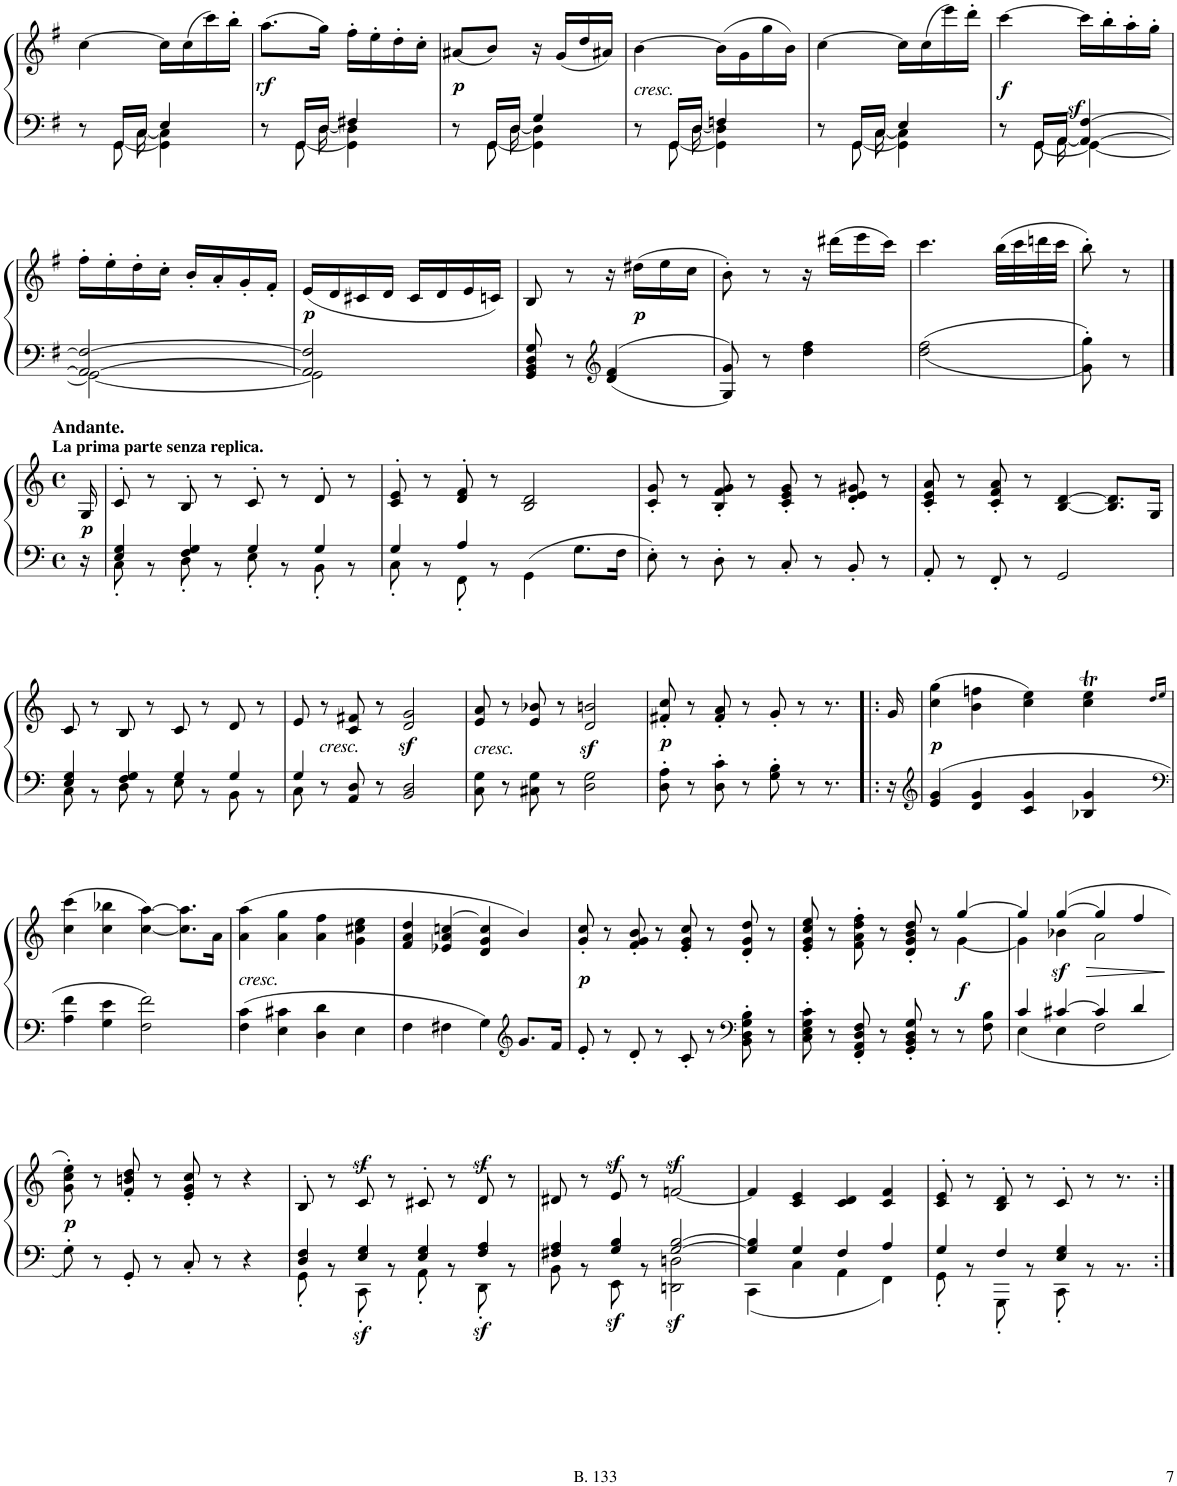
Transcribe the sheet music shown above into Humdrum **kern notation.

**kern	**kern	**dynam
*part1	*part1	*part1
*staff2	*staff1	*staff1/2
*I"Piano	*	*
*I'Pno.	*	*
!!LO:PB:g=z
*clefF4	*clefG2	*
*k[f#]	*k[f#]	*
*M2/4	*M2/4	*
=190	=190	=190
*^	*	*
*	*^	*	*
8r	8ryy	8.ryy	[4cc\	.
16GG/LL	[8GG\	.	.	.
16C/JJ	.	[16C\	.	.
4E/	4GG\] 4C\]	4ryy	16cc\LL]	.
.	.	.	(16cc\	.
.	.	.	16ccc\)	.
.	.	.	16bb'\JJ	.
=191	=191	=191	=191	=191
!	!	!	!	!LO:DY:b
8r	8ryy	8.ryy	(8.aa\L	rf
16GG/LL	[8GG\	.	.	.
16D/JJ	.	[16D\	16gg\Jk)	.
4F#X/	4GG\] 4D\]	4ryy	16ff#'\LL	.
.	.	.	16ee'\	.
.	.	.	16dd'\	.
.	.	.	16cc'\JJ	.
=192	=192	=192	=192	=192
!	!	!	!	!LO:DY:b
8r	8ryy	8.ryy	(8a#X/L	p
16GG/LL	[8GG\	.	8b/J)	.
16D/JJ	.	[16D\	.	.
4G/	4GG\] 4D\]	4ryy	16r	.
.	.	.	(16g/LL	.
.	.	.	16dd/	.
.	.	.	16a#X/JJ)	.
=193	=193	=193	=193	=193
!	!	!	!LO:TX:b:i:t=cresc.	!
8r	8ryy	8.ryy	[4b\	.
16GG/LL	[8GG\	.	.	.
16D/JJ	.	[16D\	.	.
4Fn/	4GG\] 4D\]	4ryy	(16b\LL]	.
.	.	.	16g\	.
.	.	.	16gg\	.
.	.	.	16b\JJ)	.
=194	=194	=194	=194	=194
8r	8ryy	8.ryy	[4cc\	.
16GG/LL	[8GG\	.	.	.
16C/JJ	.	[16C\	.	.
4E/	4GG\] 4C\]	4ryy	16cc\LL]	.
.	.	.	(16cc\	.
.	.	.	16eee\)	.
.	.	.	16ddd'\JJ	.
=195	=195	=195	=195	=195
!	!	!	!	!LO:DY:b
8r	8ryy	8.ryy	[4ccc\	f
16GG/LL	[8GG\	.	.	.
16AA/JJ	.	[16AA\	.	.
!	!	!	!	!LO:DY:b=2
4AA/_ [4F#/	4GG\_	4ryy	16ccc\LL]	sf
.	.	.	16bb'\	.
.	.	.	16aa'\	.
.	.	.	16gg'\JJ	.
*	*v	*v	*	*
!!LO:LB:g=z
=196	=196	=196	=196
2AA/_ 2F#/_	2GG\_	16ff#'\LL	.
.	.	16ee'\	.
.	.	16dd'\	.
.	.	16cc'\JJ	.
.	.	16b'/LL	.
.	.	16a'/	.
.	.	16g'/	.
.	.	16f#'/JJ	.
=197	=197	=197	=197
!	!	!	!LO:DY:b
2AA/] 2F#/]	2GG\]	(16e/LL	p
.	.	16d/	.
.	.	16c#X/	.
.	.	16d/JJ	.
.	.	16c#/LL	.
.	.	16d/	.
.	.	16e/	.
.	.	16cn/JJ)	.
*v	*v	*	*
=198	=198	=198
8GG/ 8BB/ 8D/ 8G/	8B/	.
8r	8r	.
*clefG2	*	*
4d/ 4f#/	16r	.
!	!	!LO:DY:b
.	(16dd#X\LL	p
.	16ee\	.
.	16cc\JJ	.
=199	=199	=199
8G/ 8g/	8b'\)	.
8r	8r	.
4dd\ 4ff#\	16r	.
.	(16ddd#X\LL	.
.	16eee\	.
.	16ccc\JJ)	.
=200	=200	=200
2dd\ 2ff#\	4.ccc\	.
.	(32bb\LLL	.
.	32ccc\	.
.	32dddn\	.
.	32ccc\JJJ	.
=201	=201	=201
8g\' 8gg\'	8bb'\)	.
8r	8r	.
!!LO:LB:g=z
==1	==1	==1
*clefF4	*	*
*k[]	*k[]	*
*M4/4	*M4/4	*
*met(c)	*met(c)	*
!	!LO:TX:a:B:t=Andante.	!
!	!LO:TX:a:t=La prima parte senza replica.	!
!	!	!LO:DY:b
16r	16G/	p
=2	=2	=2
*^	*	*
8E/' 8G/'	8C'\	8c'>/	.
8ryy	8r	8r	.
8F/' 8G/'	8D'\	8B'>/	.
8ryy	8r	8r	.
8G'/	8E'\	8c'>/	.
8ryy	8r	8r	.
8G'/	8BB'\	8d'>/	.
8ryy	8r	8r	.
=3	=3	=3	=3
8G'/	8C'\	8c/'> 8e/'>	.
8ryy	8r	8r	.
8A'/	8FF'\	8d/'> 8f/'>	.
8ryy	8r	8r	.
4GG\	2ryy	2B/ 2d/	.
8.G\L	.	.	.
16F\Jk	.	.	.
*v	*v	*	*
=4	=4	=4
8E'\	8c/' 8g/'	.
8r	8r	.
8D'\	8B/' 8f/' 8g/'	.
8r	8r	.
8C'/	8c/' 8e/' 8g/'	.
8r	8r	.
8BB'/	8d/' 8e/' 8g#X/'	.
8r	8r	.
=5	=5	=5
8AA'/	8c/' 8e/' 8a/'	.
8r	8r	.
8FF'/	8c/' 8f/' 8a/'	.
8r	8r	.
2GG/	[4B/ [4d/	.
.	8.B/] 8.d/]L	.
.	16G/Jk	.
!!LO:LB:g=z
=6	=6	=6
*^	*	*
8E/ 8G/	8C\	8c/	.
8ryy	8r	8r	.
8F/ 8G/	8D\	8B/	.
8ryy	8r	8r	.
8G/	8E\	8c/	.
8ryy	8r	8r	.
8G/	8BB\	8d/	.
8ryy	8r	8r	.
=7	=7	=7	=7
8G/	8C\	8e/	.
!	!	!LO:TX:b:i:t=cresc.	!
8r	2..ryy	8r	.
8AA/ 8D/	.	8c/ 8f#X/	.
8r	.	8r	.
2BB/ 2D/	.	2d/z< 2g/z<	.
*v	*v	*	*
=8	=8	=8
!	!LO:TX:b:i:t=cresc.	!
8C\ 8G\	8e/ 8a/	.
8r	8r	.
8C#X\ 8G\	8e/ 8b-X/	.
8r	8r	.
2D\ 2G\	2d/z< 2bn/z<	.
=9	=9	=9
!	!	!LO:DY:b
8D\' 8A\'	8f#X/' 8cc/'	p
8r	8r	.
8D\' 8c\'	8f#/' 8a/'	.
8r	8r	.
8G\' 8B\'	8g'/	.
8r	8r	.
8.r	8.r	.
=10!|:	=10!|:	=10!|:
16r	16g/	.
=11	=11	=11
*clefG2	*	*
*	*^	*
!	!	!	!LO:DY:b
4e/ 4g/	(4cc\ 4gg\	2.ryy	p
4d/ 4g/	4b\ 4ffn\	.	.
4c/ 4g/	4cc\ 4ee\)	.	.
*	*	*Xbrackettup	*
4B-X/ 4g/	4cc\T 4ee\T	36ee!LLL	.
.	.	36ff!	.
.	.	36ee!	.
.	.	36ff!	.
.	.	36ee!	.
.	.	36ff!	.
.	.	36ee!	.
.	.	36dd!	.
.	.	36ee!JJJ	.
*	*v	*v	*
.	16qdd/LL	.
.	16qee/JJ	.
!!LO:LB:g=z
=12	=12	=12
*clefF4	*	*
4A\ 4f\	(4cc\ 4ccc\	.
4G\ 4e\	4cc\ 4bb-X\	.
2F\ 2f\	[4cc\ [4aa\)	.
.	8.cc\] 8.aa\]L	.
.	16a\Jk	.
=13	=13	=13
!	!LO:TX:b:i:t=cresc.	!
4F\ 4c\	(4a\ 4aa\	.
4E\ 4c#X\	4a\ 4gg\	.
4D\ 4d\	4a\ 4ff\	.
4E\	4g\ 4cc#X\ 4ee\	.
=14	=14	=14
4F\	4f/ 4a/ 4dd/	.
4F#X\	4e-X/ 4a/ [4ccn/	.
4G\	4d/ 4g/ 4cc/]	.
*clefG2	*	*
8.g/L	4b/)	.
16f/Jk	.	.
=15	=15	=15
!	!	!LO:DY:b
8e'/	8g/' 8cc/'	p
8r	8r	.
8d'/	8f/' 8g/' 8b/'	.
8r	8r	.
8c'/	8e/' 8g/' 8cc/'	.
8r	8r	.
*clefF4	*	*
8BB\' 8D\' 8G\' 8B\'	8d/' 8g/' 8dd/'	.
8r	8r	.
=16	=16	=16
*	*^	*
8C\' 8E\' 8G\' 8c\'	8e/' 8g/' 8cc/' 8ee/'	2.ryy	.
8r	8r	.	.
8FF/' 8AA/' 8D/' 8F/'	8f\' 8a\' 8dd\' 8ff\'	.	.
8r	8r	.	.
8GG/' 8BB/' 8D/' 8G/'	8d/' 8g/' 8b/' 8dd/'	.	.
8r	8r	.	.
!	!	!	!LO:DY:b
8r	[4gg/	[4g\	f
8F\ 8B\	.	.	.
=17	=17	=17	=17
*^	*	*	*
4c/	4E\	4gg/]	4g\]	.
!	!	!	!	!LO:DY:b
[4c#X/	4E\	([4gg/	4b-X\	sf
4c#/]	2F\	4gg/]	2a\	.
4d/	.	4ff/	.	.
*v	*v	*	*	*
*	*v	*v	*
!!LO:LB:g=z
=18	=18	=18
!	!	!LO:DY:b
8G'\	8g\' 8cc\' 8ee\')	p
8r	8r	.
8GG'/	8f/' 8bn/' 8dd/'	.
8r	8r	.
8C'/	8e/' 8g/' 8cc/'	.
8r	8r	.
4r	4r	.
=19	=19	=19
*^	*	*
8D/' 8F/'	8GG'\	8B'>/	.
8ryy	8r	8r	.
!	!	!	!LO:DY:b=2
8E/' 8G/'	8CC'\	8cz>'>/	sf
8ryy	8r	8r	.
8E/' 8G/'	8AA'\	8c#X'>/	.
8ryy	8r	8r	.
!	!	!	!LO:DY:b=2
8F/' 8A/'	8DD'\	8dz>'>/	sf
8ryy	8r	8r	.
=20	=20	=20	=20
8F#X/ 8A/	8BB\	8d#X/	.
8ryy	8r	8r	.
!	!	!	!LO:DY:b=2
8G/ 8B/	8EE\	8ez>/	sf
8ryy	8r	8r	.
!	!	!	!LO:DY:b=2
[2G/ [2B/	2DDn\ 2Dn\	[2fnz>/	sf
=21	=21	=21	=21
4G/] 4B/]	4CC\	4f/]	.
4G/	4C\	4c/ 4e/	.
4F/	4AA\	4c/ 4d/	.
4A/	4FF\	4c/ 4f/	.
=22	=22	=22	=22
8G'/	8GG'\	8c/'> 8e/'>	.
8ryy	8r	8r	.
8F'/	8GGG'\	8B/'> 8d/'>	.
8ryy	8r	8r	.
8E/' 8G/'	8CC'\	8c'>/	.
8ryy	8r	8r	.
8.ryy	8.r	8.r	.
*v	*v	*	*
=:|!	=:|!	=:|!
*-	*-	*-
